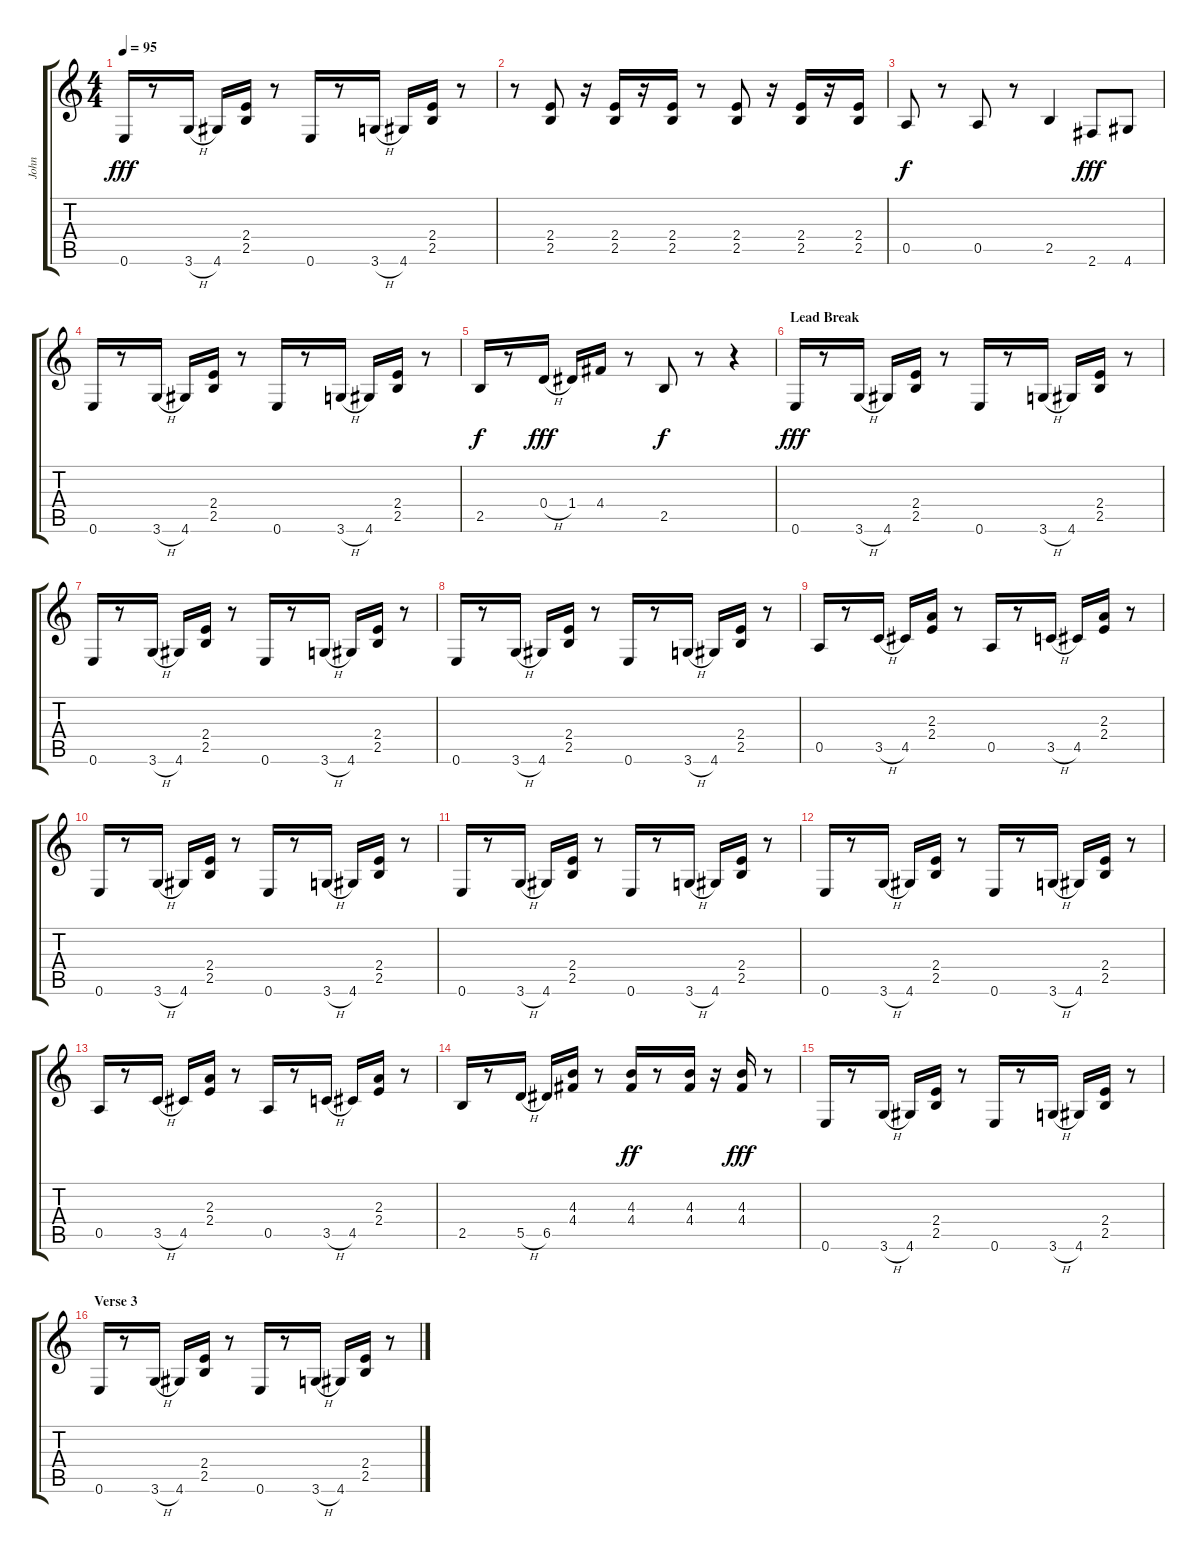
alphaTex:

\track ("John" "John") {instrument electricguitarclean}
\staff {score tabs}
\tuning (E4 B3 G3 D3 A2 E2) {hide}
\ts (4 4)
\tempo 95
\clef g2
\ks c
0.6.16{dy fff} r.8 3.6{h}.16 4.6.16 (2.4 2.5).16 r.8 0.6.16 r.8 3.6{h}.16 4.6.16 (2.4 2.5).16 r.8 |
r.8 (2.4 2.5).8 r.16 (2.4 2.5).16 r.16 (2.4 2.5).16 r.8 (2.4 2.5).8 r.16 (2.4 2.5).16 r.16 (2.4 2.5).16 |
0.5.8{dy f} r.8 0.5.8 r.8 2.5.4 2.6.8{dy fff} 4.6.8 |
0.6.16 r.8 3.6{h}.16 4.6.16 (2.4 2.5).16 r.8 0.6.16 r.8 3.6{h}.16 4.6.16 (2.4 2.5).16 r.8 |
2.5.16{dy f} r.8 0.4{h}.16{dy fff} 1.4.16 4.4.16 r.8 2.5.8{dy f} r.8 r.4 |
\section ("" "Lead Break")
0.6.16{dy fff} r.8 3.6{h}.16 4.6.16 (2.4 2.5).16 r.8 0.6.16 r.8 3.6{h}.16 4.6.16 (2.4 2.5).16 r.8 |
0.6.16 r.8 3.6{h}.16 4.6.16 (2.4 2.5).16 r.8 0.6.16 r.8 3.6{h}.16 4.6.16 (2.4 2.5).16 r.8 |
0.6.16 r.8 3.6{h}.16 4.6.16 (2.4 2.5).16 r.8 0.6.16 r.8 3.6{h}.16 4.6.16 (2.4 2.5).16 r.8 |
0.5.16 r.8 3.5{h}.16 4.5.16 (2.3 2.4).16 r.8 0.5.16 r.8 3.5{h}.16 4.5.16 (2.3 2.4).16 r.8 |
0.6.16 r.8 3.6{h}.16 4.6.16 (2.4 2.5).16 r.8 0.6.16 r.8 3.6{h}.16 4.6.16 (2.4 2.5).16 r.8 |
0.6.16 r.8 3.6{h}.16 4.6.16 (2.4 2.5).16 r.8 0.6.16 r.8 3.6{h}.16 4.6.16 (2.4 2.5).16 r.8 |
0.6.16 r.8 3.6{h}.16 4.6.16 (2.4 2.5).16 r.8 0.6.16 r.8 3.6{h}.16 4.6.16 (2.4 2.5).16 r.8 |
0.5.16 r.8 3.5{h}.16 4.5.16 (2.3 2.4).16 r.8 0.5.16 r.8 3.5{h}.16 4.5.16 (2.3 2.4).16 r.8 |
2.5.16 r.8 5.5{h}.16 6.5.16 (4.3 4.4).16 r.8 (4.3 4.4).16{dy ff} r.8 (4.3 4.4).16 r.16 (4.3 4.4).16{dy fff} r.8 |
0.6.16 r.8 3.6{h}.16 4.6.16 (2.4 2.5).16 r.8 0.6.16 r.8 3.6{h}.16 4.6.16 (2.4 2.5).16 r.8 |
\section ("" "Verse 3")
0.6.16 r.8 3.6{h}.16 4.6.16 (2.4 2.5).16 r.8 0.6.16 r.8 3.6{h}.16 4.6.16 (2.4 2.5).16 r.8
